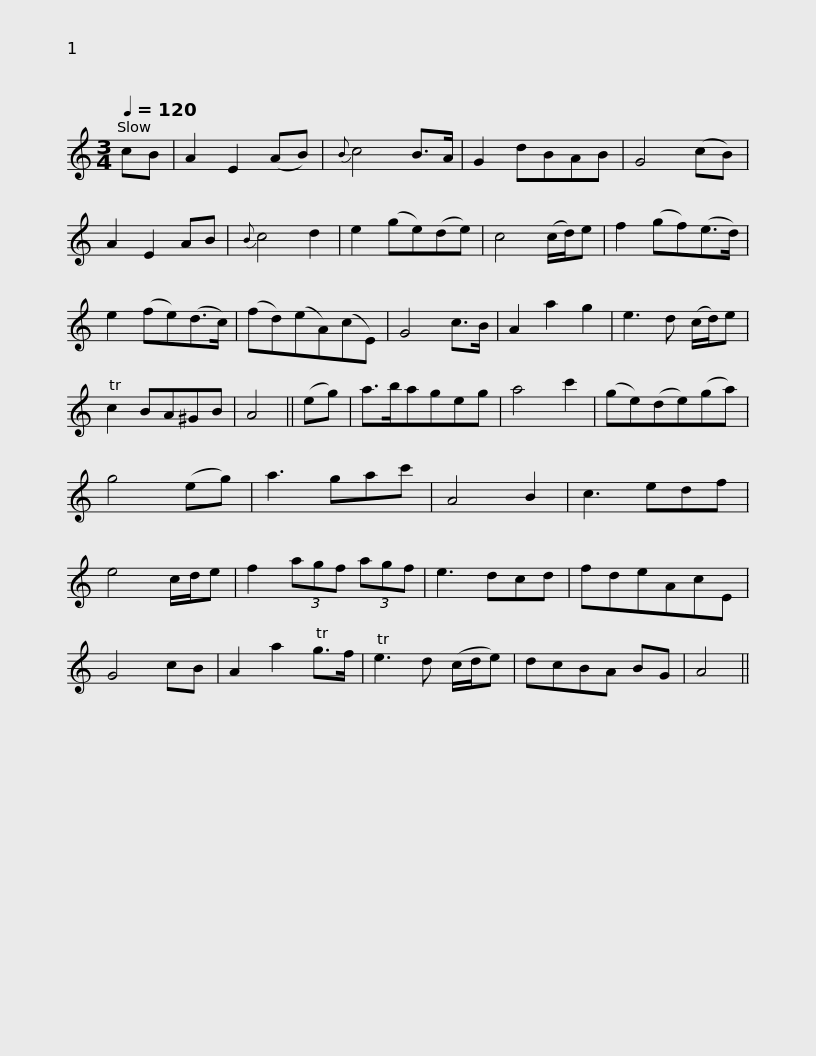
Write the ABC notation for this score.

X:1
L:1/8
Q:1/4=120
M:3/4
I:linebreak $
K:C
V:1 treble
V:1
 cB | A2 E2 (AB) |{B} c4 B>A | G2 dBAB | G4 (cB) | %5
 A2 E2 AB |{B} c4 d2 | e2 (ge)(de) | c4 (c/d/)e | f2 (gf)(e>d) |$ %10
 e2 (fe)(d>c) | (fd)(eA)(cE) | G4 c>B | A2 a2 g2 | e3 d (c/d/)e | %15
 Tc2 BA^GB | A4 || (eg) | a>bageg | a4 c'2 |$ %20
 (ge)(de)(ga) | g4 (eg) | a3 gac' | A4 B2 | c3 edf | %25
 e4 c/d/e | f2 (3agf (3agf | e3 dcd | fdeAcE |$ G4 cB | %30
 A2 a2 Tg>f | Te3 d (c/d/e) | dcBA BG | A4 || %34
